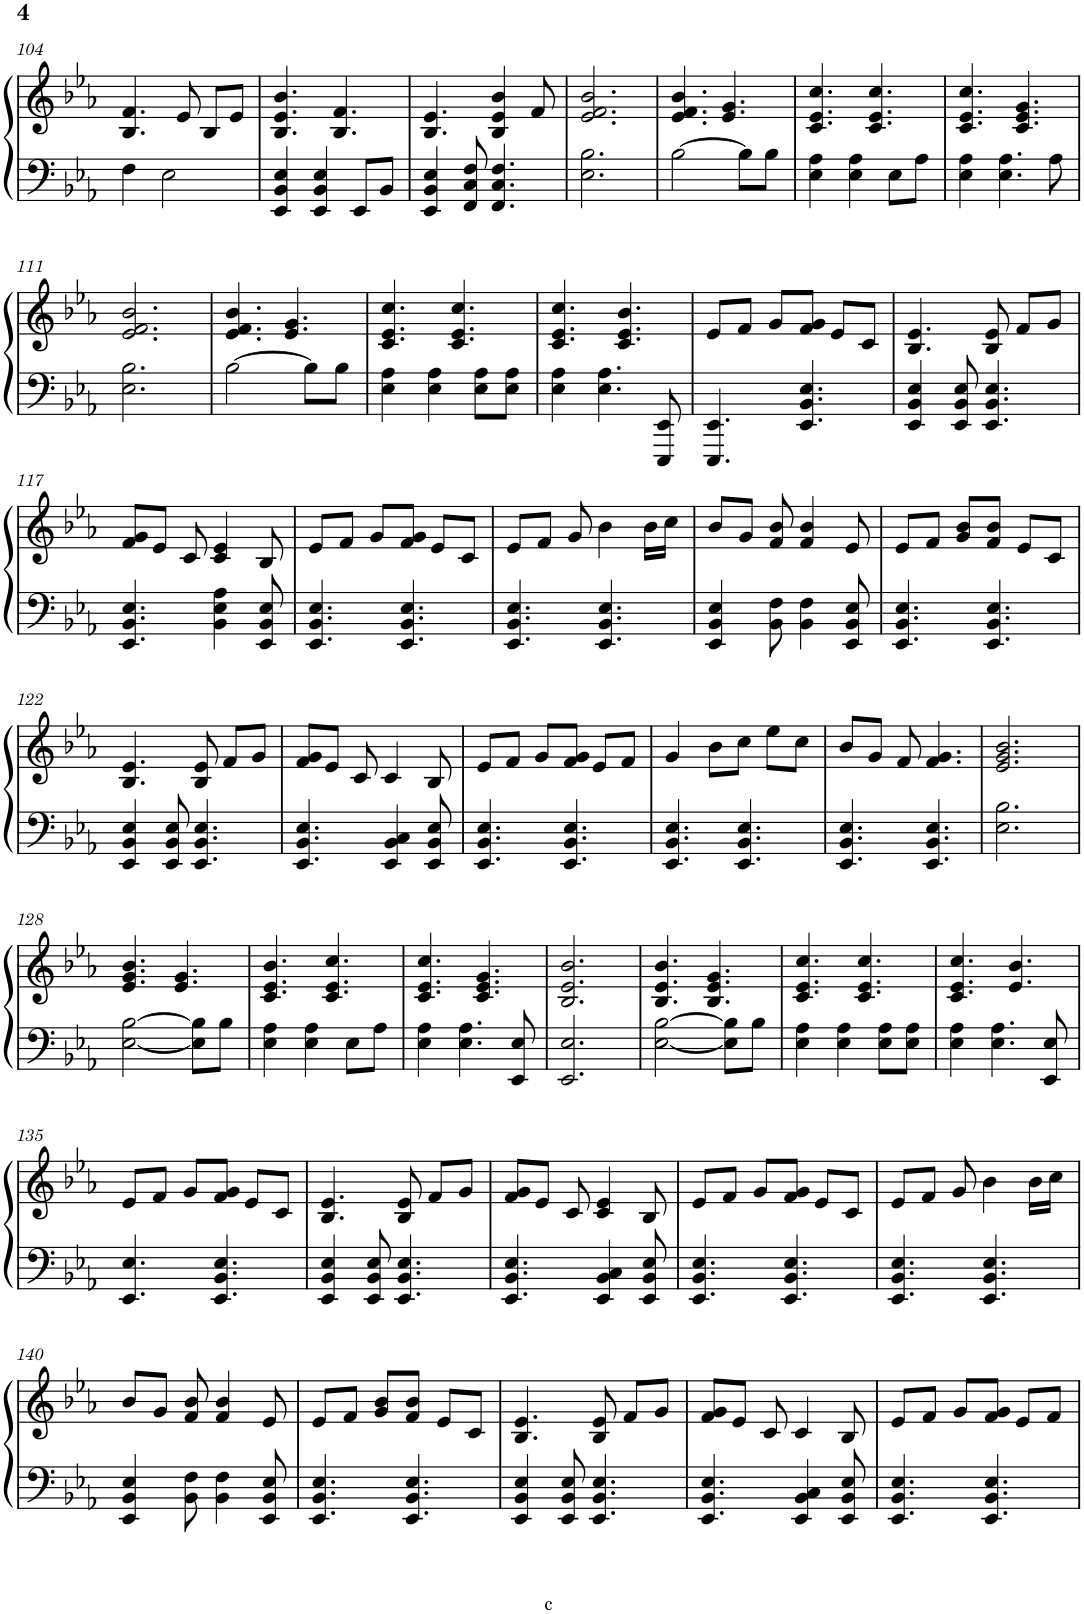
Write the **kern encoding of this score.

**kern	**kern
*part1	*part1
*staff2	*staff1
*I"Piano	*
*I'Pno.	*
!!LO:PB:g=z
*clefF4	*clefG2
*k[b-e-a-]	*k[b-e-a-]
*M3/4	*M3/4
=104	=104
4F\	4.B-/ 4.f/
2E-\	.
.	8e-/
.	8B-/L
.	8e-/J
=105	=105
4EE-/ 4BB-/ 4E-/	4.B-/ 4.e-/ 4.b-/
4EE-/ 4BB-/ 4E-/	.
.	4.B-/ 4.f/
8EE-/L	.
8BB-/J	.
=106	=106
4EE-/ 4BB-/ 4E-/	4.B-/ 4.e-/
8FF/ 8C/ 8F/	.
4.FF/ 4.C/ 4.F/	4B-/ 4e-/ 4b-/
.	8f/
=107	=107
2.E-\ 2.B-\	2.e-/ 2.f/ 2.b-/
=108	=108
[>2B-\	4.e-/ 4.f/ 4.b-/
.	4.e-/ 4.g/
8B-\L]	.
8B-\J	.
=109	=109
4E-\ 4A-\	4.c/ 4.e-/ 4.cc/
4E-\ 4A-\	.
.	4.c/ 4.e-/ 4.cc/
8E-\L	.
8A-\J	.
=110	=110
4E-\ 4A-\	4.c/ 4.e-/ 4.cc/
4.E-\ 4.A-\	.
.	4.c/ 4.e-/ 4.g/
8A-\	.
!!LO:LB:g=z
=111	=111
2.E-\ 2.B-\	2.e-/ 2.f/ 2.b-/
=112	=112
[>2B-\	4.e-/ 4.f/ 4.b-/
.	4.e-/ 4.g/
8B-\L]	.
8B-\J	.
=113	=113
4E-\ 4A-\	4.c/ 4.e-/ 4.cc/
4E-\ 4A-\	.
.	4.c/ 4.e-/ 4.cc/
8E-\ 8A-\L	.
8E-\ 8A-\J	.
=114	=114
4E-\ 4A-\	4.c/ 4.e-/ 4.cc/
4.E-\ 4.A-\	.
.	4.c/ 4.e-/ 4.b-/
8EEE-/ 8EE-/	.
=115	=115
4.EEE-/ 4.EE-/	8e-/L
.	8f/J
.	8g/L
4.EE-/ 4.BB-/ 4.E-/	8f/ 8g/J
.	8e-/L
.	8c/J
=116	=116
4EE-/ 4BB-/ 4E-/	4.B-/ 4.e-/
8EE-/ 8BB-/ 8E-/	.
4.EE-/ 4.BB-/ 4.E-/	8B-/ 8e-/
.	8f/L
.	8g/J
!!LO:LB:g=z
=117	=117
4.EE-/ 4.BB-/ 4.E-/	8f/ 8g/L
.	8e-/J
.	8c/
4BB-\ 4E-\ 4A-\	4c/ 4e-/
8EE-/ 8BB-/ 8E-/	8B-/
=118	=118
4.EE-/ 4.BB-/ 4.E-/	8e-/L
.	8f/J
.	8g/L
4.EE-/ 4.BB-/ 4.E-/	8f/ 8g/J
.	8e-/L
.	8c/J
=119	=119
4.EE-/ 4.BB-/ 4.E-/	8e-/L
.	8f/J
.	8g/
4.EE-/ 4.BB-/ 4.E-/	4b-\
.	16b-\LL
.	16cc\JJ
=120	=120
4EE-/ 4BB-/ 4E-/	8b-/L
.	8g/J
8BB-\ 8F\	8f/ 8b-/
4BB-\ 4F\	4f/ 4b-/
8EE-/ 8BB-/ 8E-/	8e-/
=121	=121
4.EE-/ 4.BB-/ 4.E-/	8e-/L
.	8f/J
.	8g/ 8b-/L
4.EE-/ 4.BB-/ 4.E-/	8f/ 8b-/J
.	8e-/L
.	8c/J
!!LO:LB:g=z
=122	=122
4EE-/ 4BB-/ 4E-/	4.B-/ 4.e-/
8EE-/ 8BB-/ 8E-/	.
4.EE-/ 4.BB-/ 4.E-/	8B-/ 8e-/
.	8f/L
.	8g/J
=123	=123
4.EE-/ 4.BB-/ 4.E-/	8f/ 8g/L
.	8e-/J
.	8c/
4EE-/ 4BB-/ 4C/	4c/
8EE-/ 8BB-/ 8E-/	8B-/
=124	=124
4.EE-/ 4.BB-/ 4.E-/	8e-/L
.	8f/J
.	8g/L
4.EE-/ 4.BB-/ 4.E-/	8f/ 8g/J
.	8e-/L
.	8f/J
=125	=125
4.EE-/ 4.BB-/ 4.E-/	4g/
.	8b-\L
4.EE-/ 4.BB-/ 4.E-/	8cc\J
.	8ee-\L
.	8cc\J
=126	=126
4.EE-/ 4.BB-/ 4.E-/	8b-/L
.	8g/J
.	8f/
4.EE-/ 4.BB-/ 4.E-/	4.f/ 4.g/
=127	=127
2.E-\ 2.B-\	2.e-/ 2.g/ 2.b-/
!!LO:LB:g=z
=128	=128
[<2E-\ [>2B-\	4.e-/ 4.g/ 4.b-/
.	4.e-/ 4.g/
8E-\] 8B-\]L	.
8B-\J	.
=129	=129
4E-\ 4A-\	4.c/ 4.e-/ 4.b-/
4E-\ 4A-\	.
.	4.c/ 4.e-/ 4.cc/
8E-\L	.
8A-\J	.
=130	=130
4E-\ 4A-\	4.c/ 4.e-/ 4.cc/
4.E-\ 4.A-\	.
.	4.c/ 4.e-/ 4.g/
8EE-/ 8E-/	.
=131	=131
2.EE-/ 2.E-/	2.B-/ 2.e-/ 2.b-/
=132	=132
[<2E-\ [>2B-\	4.B-/ 4.e-/ 4.b-/
.	4.B-/ 4.e-/ 4.g/
8E-\] 8B-\]L	.
8B-\J	.
=133	=133
4E-\ 4A-\	4.c/ 4.e-/ 4.cc/
4E-\ 4A-\	.
.	4.c/ 4.e-/ 4.cc/
8E-\ 8A-\L	.
8E-\ 8A-\J	.
=134	=134
4E-\ 4A-\	4.c/ 4.e-/ 4.cc/
4.E-\ 4.A-\	.
.	4.e-/ 4.b-/
8EE-/ 8E-/	.
!!LO:LB:g=z
=135	=135
4.EE-/ 4.E-/	8e-/L
.	8f/J
.	8g/L
4.EE-/ 4.BB-/ 4.E-/	8f/ 8g/J
.	8e-/L
.	8c/J
=136	=136
4EE-/ 4BB-/ 4E-/	4.B-/ 4.e-/
8EE-/ 8BB-/ 8E-/	.
4.EE-/ 4.BB-/ 4.E-/	8B-/ 8e-/
.	8f/L
.	8g/J
=137	=137
4.EE-/ 4.BB-/ 4.E-/	8f/ 8g/L
.	8e-/J
.	8c/
4EE-/ 4BB-/ 4C/	4c/ 4e-/
8EE-/ 8BB-/ 8E-/	8B-/
=138	=138
4.EE-/ 4.BB-/ 4.E-/	8e-/L
.	8f/J
.	8g/L
4.EE-/ 4.BB-/ 4.E-/	8f/ 8g/J
.	8e-/L
.	8c/J
=139	=139
4.EE-/ 4.BB-/ 4.E-/	8e-/L
.	8f/J
.	8g/
4.EE-/ 4.BB-/ 4.E-/	4b-\
.	16b-\LL
.	16cc\JJ
!!LO:LB:g=z
=140	=140
4EE-/ 4BB-/ 4E-/	8b-/L
.	8g/J
8BB-\ 8F\	8f/ 8b-/
4BB-\ 4F\	4f/ 4b-/
8EE-/ 8BB-/ 8E-/	8e-/
=141	=141
4.EE-/ 4.BB-/ 4.E-/	8e-/L
.	8f/J
.	8g/ 8b-/L
4.EE-/ 4.BB-/ 4.E-/	8f/ 8b-/J
.	8e-/L
.	8c/J
=142	=142
4EE-/ 4BB-/ 4E-/	4.B-/ 4.e-/
8EE-/ 8BB-/ 8E-/	.
4.EE-/ 4.BB-/ 4.E-/	8B-/ 8e-/
.	8f/L
.	8g/J
=143	=143
4.EE-/ 4.BB-/ 4.E-/	8f/ 8g/L
.	8e-/J
.	8c/
4EE-/ 4BB-/ 4C/	4c/
8EE-/ 8BB-/ 8E-/	8B-/
=144	=144
4.EE-/ 4.BB-/ 4.E-/	8e-/L
.	8f/J
.	8g/L
4.EE-/ 4.BB-/ 4.E-/	8f/ 8g/J
.	8e-/L
.	8f/J
=	=
*-	*-
